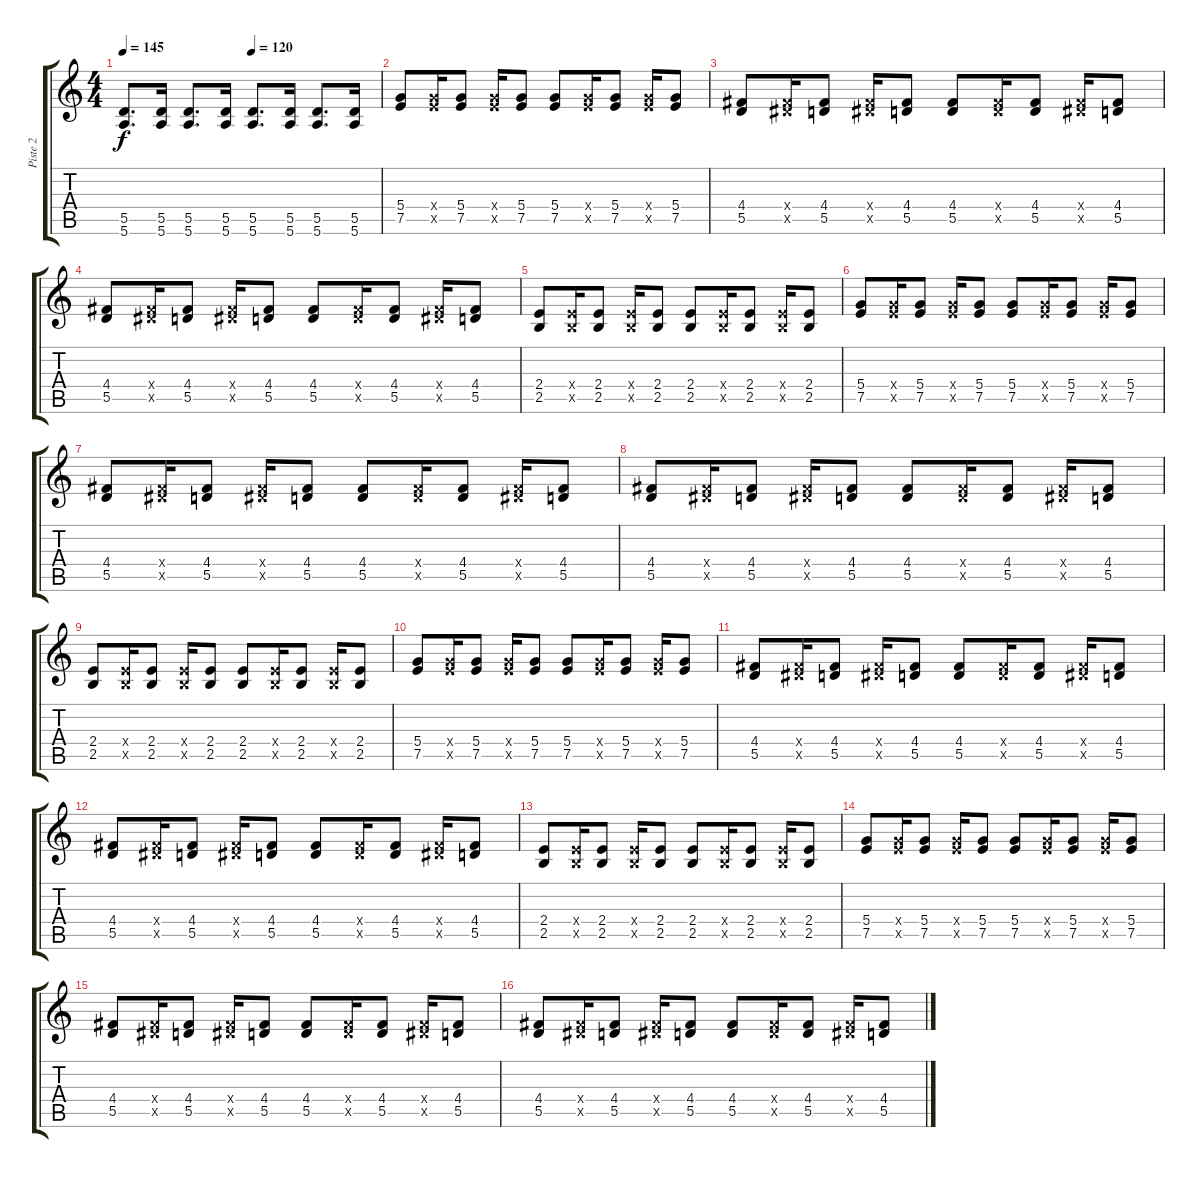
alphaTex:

\track ("Piste 2" "Piste 2") {instrument acousticguitarnylon}
\staff {score tabs}
\tuning (E4 B3 G3 D3 A2 E2) {hide}
\ts (4 4)
\tempo 145
\tempo (120 0.5)
\clef g2
\ks c
(5.5 5.6).8{d dy f} (5.5 5.6).16 (5.5 5.6).8{d} (5.5 5.6).16 (5.5 5.6).8{d} (5.5 5.6).16 (5.5 5.6).8{d} (5.5 5.6).16 |
(5.4 7.5).8 (5.4{x} 7.5{x}).16 (5.4 7.5).8 (5.4{x} 7.5{x}).16 (5.4 7.5).8 (5.4 7.5).8 (5.4{x} 7.5{x}).16 (5.4 7.5).8 (5.4{x} 7.5{x}).16 (5.4 7.5).8 |
(4.4 5.5).8 (4.4{x} 6.5{x}).16 (4.4 5.5).8 (4.4{x} 6.5{x}).16 (4.4 5.5).8 (4.4 5.5).8 (4.4{x} 5.5{x}).16 (4.4 5.5).8 (4.4{x} 6.5{x}).16 (4.4 5.5).8 |
(4.4 5.5).8 (4.4{x} 6.5{x}).16 (4.4 5.5).8 (4.4{x} 6.5{x}).16 (4.4 5.5).8 (4.4 5.5).8 (4.4{x} 5.5{x}).16 (4.4 5.5).8 (4.4{x} 6.5{x}).16 (4.4 5.5).8 |
(2.4 2.5).8 (2.4{x} 2.5{x}).16 (2.4 2.5).8 (2.4{x} 2.5{x}).16 (2.4 2.5).8 (2.4 2.5).8 (2.4{x} 2.5{x}).16 (2.4 2.5).8 (2.4{x} 2.5{x}).16 (2.4 2.5).8 |
(5.4 7.5).8 (5.4{x} 7.5{x}).16 (5.4 7.5).8 (5.4{x} 7.5{x}).16 (5.4 7.5).8 (5.4 7.5).8 (5.4{x} 7.5{x}).16 (5.4 7.5).8 (5.4{x} 7.5{x}).16 (5.4 7.5).8 |
(4.4 5.5).8 (4.4{x} 6.5{x}).16 (4.4 5.5).8 (4.4{x} 6.5{x}).16 (4.4 5.5).8 (4.4 5.5).8 (4.4{x} 5.5{x}).16 (4.4 5.5).8 (4.4{x} 6.5{x}).16 (4.4 5.5).8 |
(4.4 5.5).8 (4.4{x} 6.5{x}).16 (4.4 5.5).8 (4.4{x} 6.5{x}).16 (4.4 5.5).8 (4.4 5.5).8 (4.4{x} 5.5{x}).16 (4.4 5.5).8 (4.4{x} 6.5{x}).16 (4.4 5.5).8 |
(2.4 2.5).8 (2.4{x} 2.5{x}).16 (2.4 2.5).8 (2.4{x} 2.5{x}).16 (2.4 2.5).8 (2.4 2.5).8 (2.4{x} 2.5{x}).16 (2.4 2.5).8 (2.4{x} 2.5{x}).16 (2.4 2.5).8 |
(5.4 7.5).8 (5.4{x} 7.5{x}).16 (5.4 7.5).8 (5.4{x} 7.5{x}).16 (5.4 7.5).8 (5.4 7.5).8 (5.4{x} 7.5{x}).16 (5.4 7.5).8 (5.4{x} 7.5{x}).16 (5.4 7.5).8 |
(4.4 5.5).8 (4.4{x} 6.5{x}).16 (4.4 5.5).8 (4.4{x} 6.5{x}).16 (4.4 5.5).8 (4.4 5.5).8 (4.4{x} 5.5{x}).16 (4.4 5.5).8 (4.4{x} 6.5{x}).16 (4.4 5.5).8 |
(4.4 5.5).8 (4.4{x} 6.5{x}).16 (4.4 5.5).8 (4.4{x} 6.5{x}).16 (4.4 5.5).8 (4.4 5.5).8 (4.4{x} 5.5{x}).16 (4.4 5.5).8 (4.4{x} 6.5{x}).16 (4.4 5.5).8 |
(2.4 2.5).8 (2.4{x} 2.5{x}).16 (2.4 2.5).8 (2.4{x} 2.5{x}).16 (2.4 2.5).8 (2.4 2.5).8 (2.4{x} 2.5{x}).16 (2.4 2.5).8 (2.4{x} 2.5{x}).16 (2.4 2.5).8 |
(5.4 7.5).8 (5.4{x} 7.5{x}).16 (5.4 7.5).8 (5.4{x} 7.5{x}).16 (5.4 7.5).8 (5.4 7.5).8 (5.4{x} 7.5{x}).16 (5.4 7.5).8 (5.4{x} 7.5{x}).16 (5.4 7.5).8 |
(4.4 5.5).8 (4.4{x} 6.5{x}).16 (4.4 5.5).8 (4.4{x} 6.5{x}).16 (4.4 5.5).8 (4.4 5.5).8 (4.4{x} 5.5{x}).16 (4.4 5.5).8 (4.4{x} 6.5{x}).16 (4.4 5.5).8 |
(4.4 5.5).8 (4.4{x} 6.5{x}).16 (4.4 5.5).8 (4.4{x} 6.5{x}).16 (4.4 5.5).8 (4.4 5.5).8 (4.4{x} 5.5{x}).16 (4.4 5.5).8 (4.4{x} 6.5{x}).16 (4.4 5.5).8
